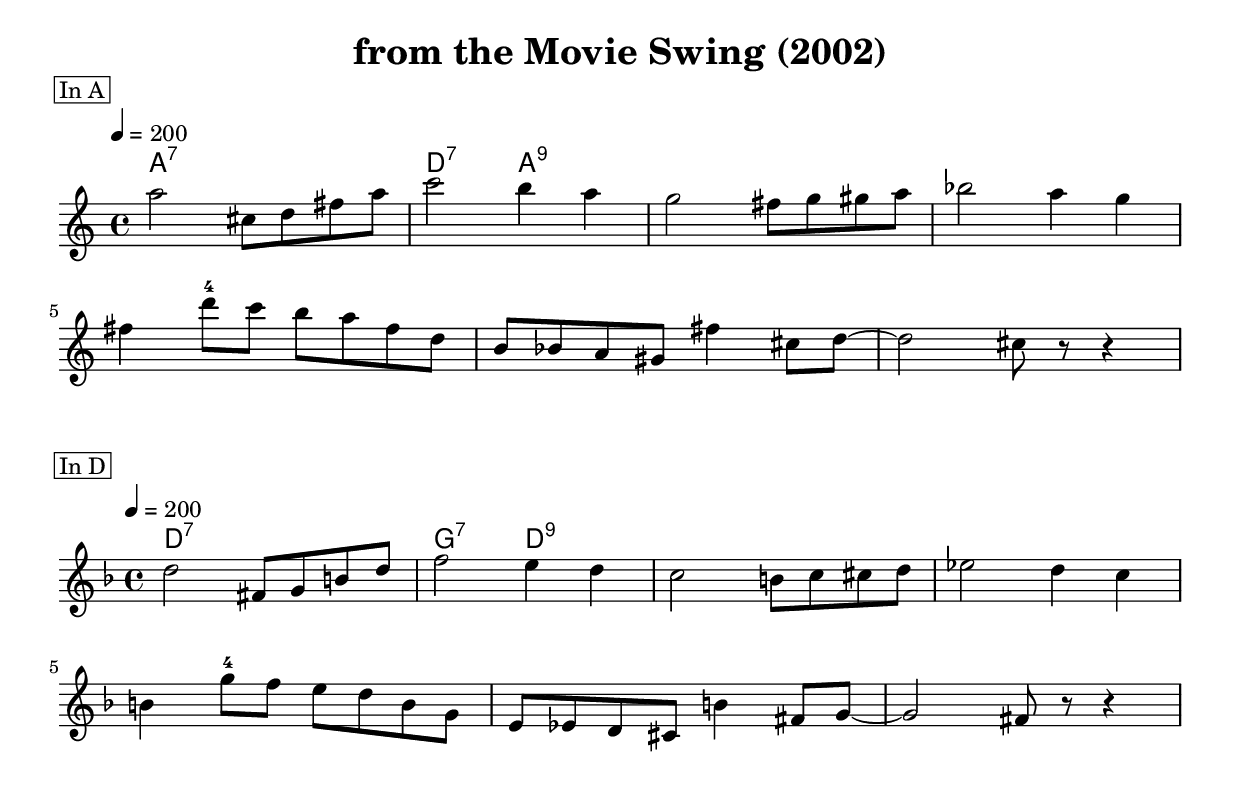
\version "2.24.0"
\language "english"

%\include "profondo.ily"
%\include "LilyJAZZ.ily"
%\include "improviso.ily"
%\include "paganini.ily"



\header {
  title = "from the Movie Swing (2002)"
  composer = ""
}

global = {
  \time 4/4
  \key c \major
  \tempo 4=200
}

chordNames = \chordmode {
  \global
  a1:7 d2:7 a1:9

}

melody = \relative c'' {
  \global
  a'2 cs,8 d fs a
  c2 b4 a 
  g2 fs8 g gs a
  bf2 a4 g
  \break
  fs4
  %\tuplet 3/2
  {d'8-4 c b } a8 fs
  d8
  %\tuplet 3/2
  {b8 bf a} gs8  fs'4 cs8 d8~
  d2 cs8 r8 r4
}

\markup \override #'(box-padding . 0.4) \box "In A"
\score {
  <<
    \new ChordNames \chordNames
    \new Staff { \melody }
  >>
  \layout {indent=0 }
  \midi { }
}


\markup \override #'(box-padding . 0.4) \box "In D"

\score {
  <<
    \new ChordNames { \transpose a d, \chordNames}
    \new Staff      { \transpose a d  \melody    }
  >>
  \layout {indent=0 }
  \midi { }
}